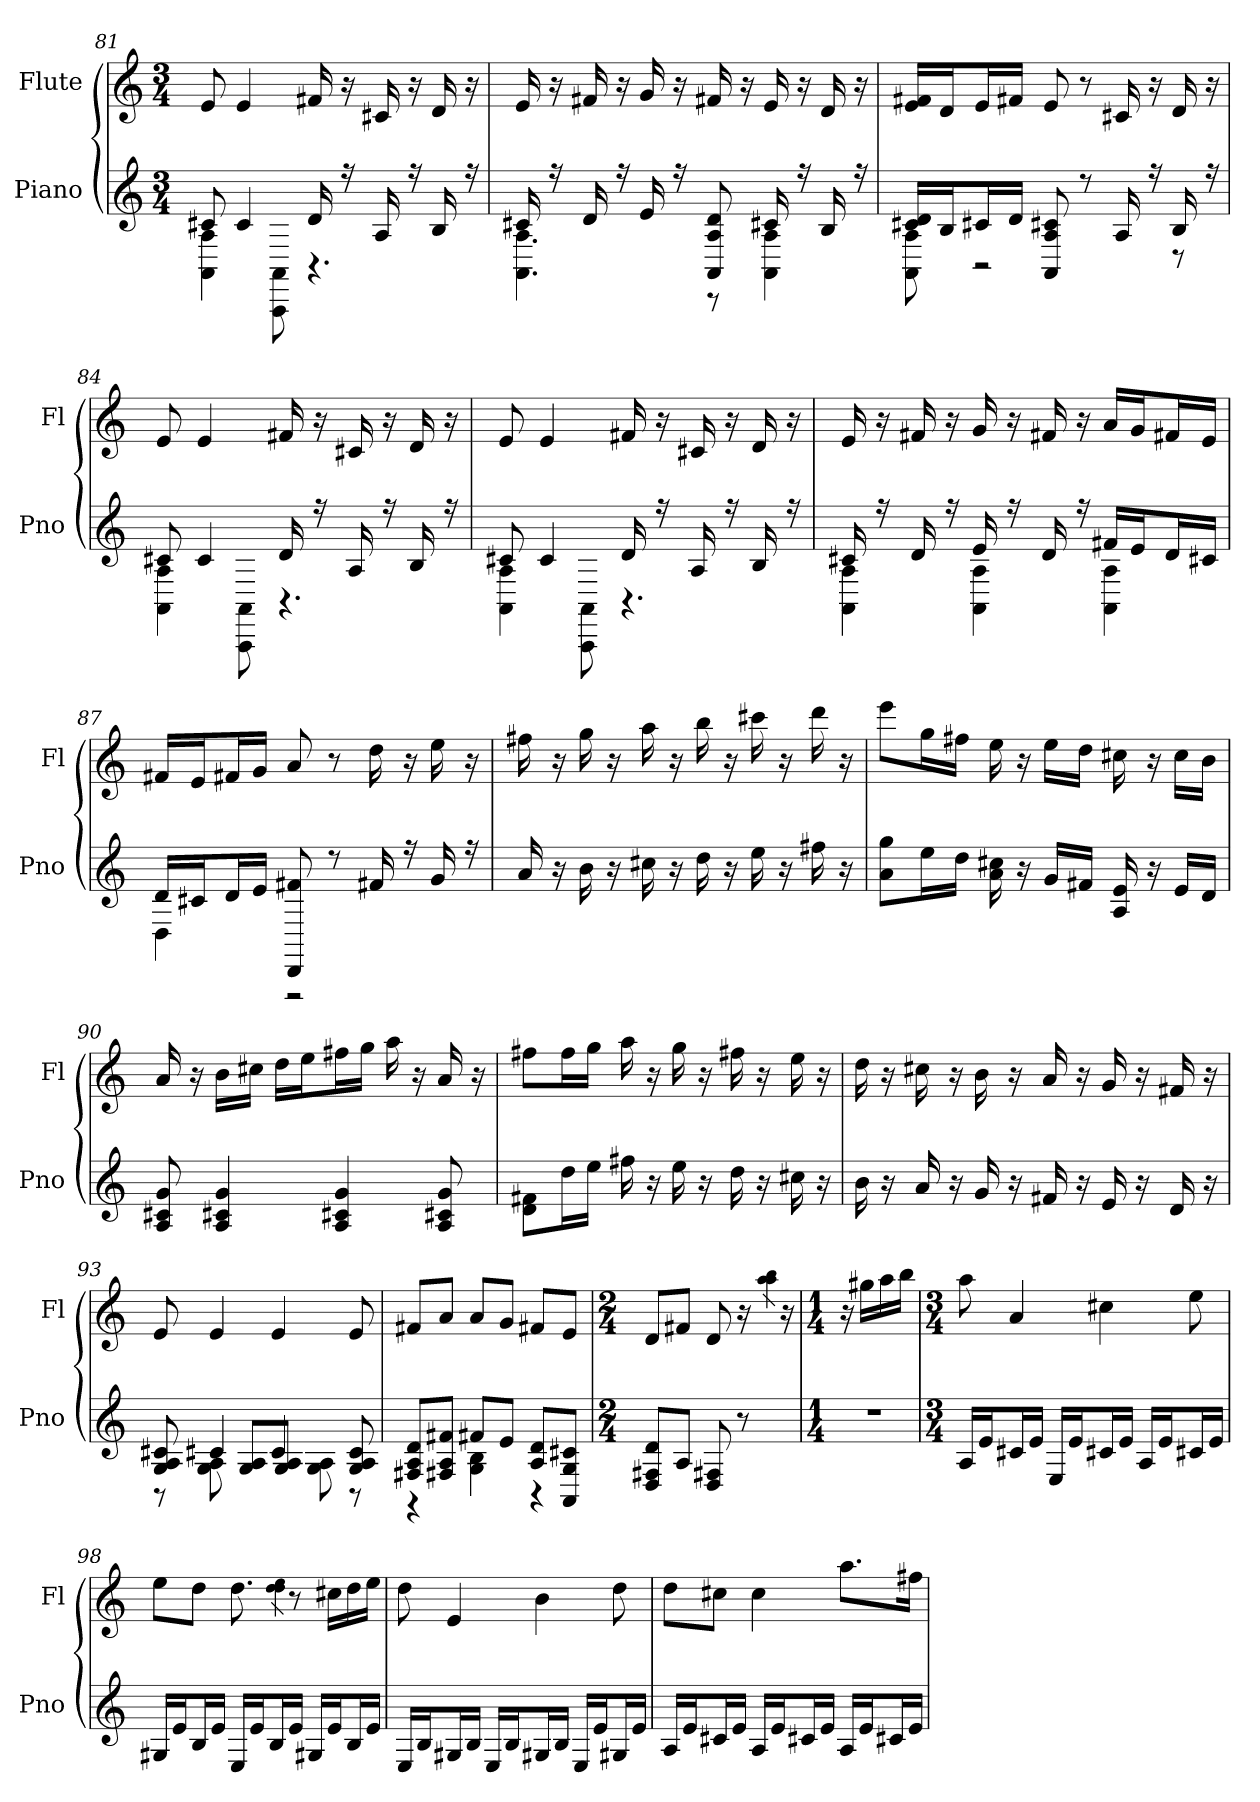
**kern	**kern
*part2	*part1
*staff2	*staff1
*I"Piano	*I"Flute
*I'Pno	*I'Fl
*clefG2	*clefG2
*M3/4	*M3/4
=81	=81
*^	*
8c#X	4AA 4A	8e
4c#	.	4e
.	8AAA 8AA	.
16d	4.r	16f#X
16r	.	16r
16A	.	16c#X
16r	.	16r
16B	.	16d
16r	.	16r
=82	=82	=82
16c#X	4.AA 4.A	16e
16r	.	16r
16d	.	16f#X
16r	.	16r
16e	.	16g
16r	.	16r
8d 8AA 8A	8r	16f#X
.	.	16r
16c#X	4AA 4A	16e
16r	.	16r
16B	.	16d
16r	.	16r
=83	=83	=83
16d/ 16c#XLL	8AA 8A	16f#X/ 16eLL
16B/J	.	16d/J
16c#X/L	2r	16e/L
16d/JJ	.	16f#X/JJ
8c#X 8AA 8A	.	8e
8r	.	8r
16A	.	16c#X
16r	.	16r
16B	8r	16d
16r	.	16r
=84	=84	=84
8c#X	4AA 4A	8e
4c#	.	4e
.	8AAA 8AA	.
16d	4.r	16f#X
16r	.	16r
16A	.	16c#X
16r	.	16r
16B	.	16d
16r	.	16r
=85	=85	=85
8c#X	4AA 4A	8e
4c#	.	4e
.	8AAA 8AA	.
16d	4.r	16f#X
16r	.	16r
16A	.	16c#X
16r	.	16r
16B	.	16d
16r	.	16r
=86	=86	=86
16c#X	4AA 4A	16e
16r	.	16r
16d	.	16f#X
16r	.	16r
16e	4AA 4A	16g
16r	.	16r
16d	.	16f#X
16r	.	16r
16f#X/LL	4AA 4A	16a/LL
16e/J	.	16g/J
16d/L	.	16f#X/L
16c#X/JJ	.	16e/JJ
=87	=87	=87
16d/LL	4D	16f#X/LL
16c#X/J	.	16e/J
16d/L	.	16f#X/L
16e/JJ	.	16g/JJ
8f#X 8DD	2r	8a
8r	.	8r
16f#X	.	16dd
16r	.	16r
16g	.	16ee
16r	.	16r
*v	*v	*
=88	=88
16a	16ff#X
16r	16r
16b	16gg
16r	16r
16cc#X	16aa
16r	16r
16dd	16bb
16r	16r
16ee	16ccc#X
16r	16r
16ff#X	16ddd
16r	16r
=89	=89
8gg\ 8aL	8eee\L
16ee\L	16gg\L
16dd\JJ	16ff#X\JJ
16cc#X 16a	16ee
16r	16r
16g/LL	16ee\LL
16f#X/JJ	16dd\JJ
16e 16A	16cc#X
16r	16r
16e/LL	16cc#\LL
16d/JJ	16b\JJ
=90	=90
8c#X 8g 8A	16a
.	16r
4c#X 4g 4A	16b\LL
.	16cc#X\JJ
.	16dd\LL
.	16ee\J
4c#X 4g 4A	16ff#X\L
.	16gg\JJ
.	16aa
.	16r
8c#X 8g 8A	16a
.	16r
=91	=91
8f#X\ 8dL	8ff#X\L
16dd\L	16ff#\L
16ee\JJ	16gg\JJ
16ff#X	16aa
16r	16r
16ee	16gg
16r	16r
16dd	16ff#X
16r	16r
16cc#X	16ee
16r	16r
=92	=92
16b	16dd
16r	16r
16a	16cc#X
16r	16r
16g	16b
16r	16r
16f#X	16a
16r	16r
16e	16g
16r	16r
16d	16f#X
16r	16r
=93	=93
*^	*
8c#X 8G 8A	8r	8e
4c#X	8G 8A	4e
.	8G/ 8AL	.
4c#	8G/ 8AJ	4e
.	8G 8A	.
8c# 8G 8A	8r	8e
=94	=94	=94
8d/ 8F#X 8AL	4r	8f#X/L
8f#X/ 8F#X 8AJ	.	8a/J
8f#X/L	4G 4B	8a/L
8e/J	.	8g/J
8d/ 8AL	4r	8f#X/L
8c#X/ 8AA 8GJ	.	8e/J
*v	*v	*
=95	=95
*M2/4	*M2/4
8d/ 8D 8F#XL	8d/L
8A/J	8f#X/J
8D 8F#X	8d
8r	16r
.	4qaa 4qbb 4qaa
.	16r
=96	=96
*M1/4	*M1/4
4r	16r
.	16gg#X\LL
.	16aa\
.	16bb\JJ
=97	=97
*M3/4	*M3/4
16A/LL	8aa
16e/J	.
16c#X/L	4a
16e/JJ	.
16E/LL	.
16e/J	.
16c#X/L	4cc#X
16e/JJ	.
16A/LL	.
16e/J	.
16c#X/L	8ee
16e/JJ	.
=98	=98
16G#X/LL	8ee\L
16e/J	.
16B/L	8dd\J
16e/JJ	.
16E/LL	8.dd
16e/J	.
16B/L	.
.	4qdd 4qee 4qdd
16e/JJ	8r
16G#X/LL	.
16e/J	16cc#X\LL
16B/L	16dd\
16e/JJ	16ee\JJ
=99	=99
16E/LL	8dd
16B/J	.
16G#X/L	4e
16B/JJ	.
16E/LL	.
16B/J	.
16G#X/L	4b
16B/JJ	.
16E/LL	.
16e/J	.
16G#X/L	8dd
16e/JJ	.
=100	=100
16A/LL	8dd\L
16e/J	.
16c#X/L	8cc#X\J
16e/JJ	.
16A/LL	4cc#
16e/J	.
16c#X/L	.
16e/JJ	.
16A/LL	8.aa\L
16e/J	.
16c#X/L	.
16e/JJ	16ff#X\Jk
=	=
*-	*-
